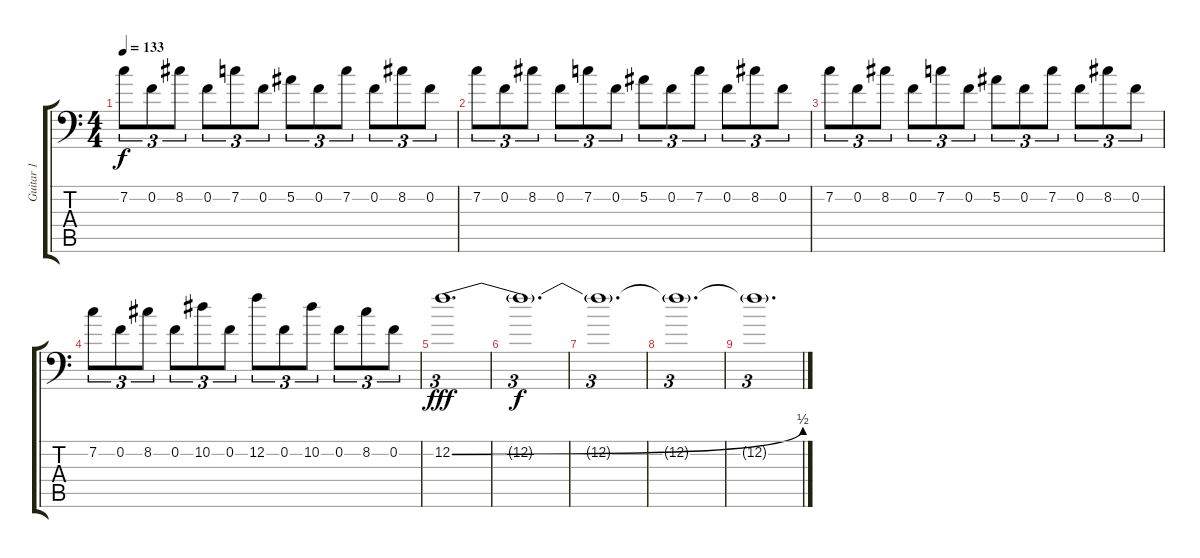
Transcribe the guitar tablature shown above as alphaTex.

\track ("Guitar 1" "Guitar 1") {instrument distortionguitar}
\staff {score tabs}
\tuning (Bb3 F3 Db3 Ab2 Eb2 Bb1) {hide}
\ts (4 4)
\tempo 133
\clef f4
\ks c
7.2.8{tu (3 2) dy f} 0.2.8{tu (3 2)} 8.2.8{tu (3 2)} 0.2.8{tu (3 2)} 7.2.8{tu (3 2)} 0.2.8{tu (3 2)} 5.2.8{tu (3 2)} 0.2.8{tu (3 2)} 7.2.8{tu (3 2)} 0.2.8{tu (3 2)} 8.2.8{tu (3 2)} 0.2.8{tu (3 2)} |
7.2.8{tu (3 2)} 0.2.8{tu (3 2)} 8.2.8{tu (3 2)} 0.2.8{tu (3 2)} 7.2.8{tu (3 2)} 0.2.8{tu (3 2)} 5.2.8{tu (3 2)} 0.2.8{tu (3 2)} 7.2.8{tu (3 2)} 0.2.8{tu (3 2)} 8.2.8{tu (3 2)} 0.2.8{tu (3 2)} |
7.2.8{tu (3 2)} 0.2.8{tu (3 2)} 8.2.8{tu (3 2)} 0.2.8{tu (3 2)} 7.2.8{tu (3 2)} 0.2.8{tu (3 2)} 5.2.8{tu (3 2)} 0.2.8{tu (3 2)} 7.2.8{tu (3 2)} 0.2.8{tu (3 2)} 8.2.8{tu (3 2)} 0.2.8{tu (3 2)} |
7.2.8{tu (3 2)} 0.2.8{tu (3 2)} 8.2.8{tu (3 2)} 0.2.8{tu (3 2)} 10.2.8{tu (3 2)} 0.2.8{tu (3 2)} 12.2.8{tu (3 2)} 0.2.8{tu (3 2)} 10.2.8{tu (3 2)} 0.2.8{tu (3 2)} 8.2.8{tu (3 2)} 0.2.8{tu (3 2)} |
12.2{be (bend 0 0 60 2)}.1{d tu (3 2) dy fff} |
12.2{t}.1{d tu (3 2) dy f} |
12.2{t}.1{d tu (3 2)} |
12.2{t}.1{d tu (3 2)} |
12.2{t}.1{d tu (3 2)}
